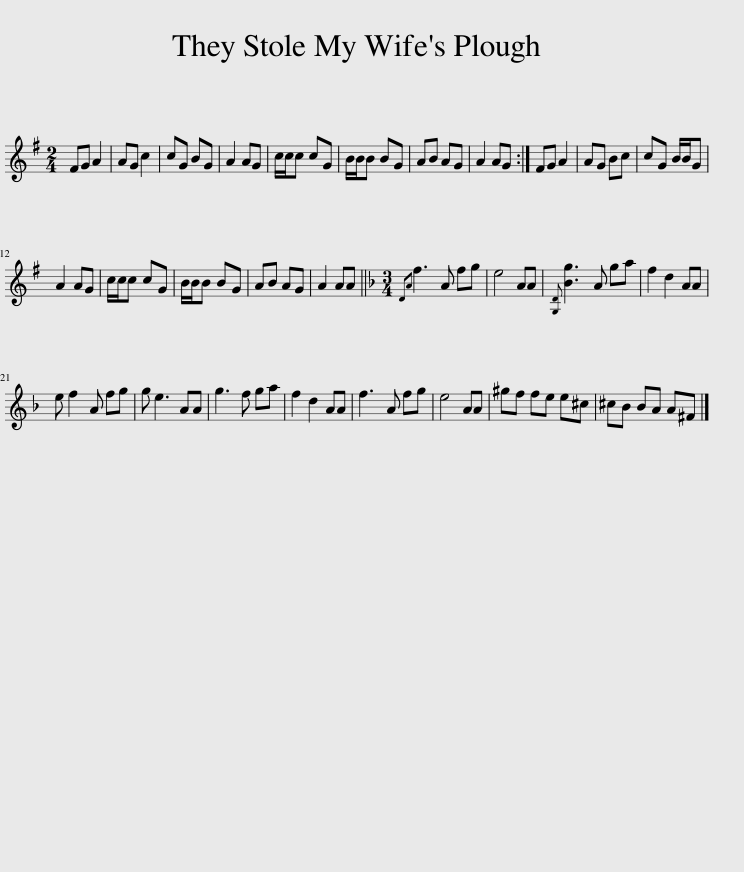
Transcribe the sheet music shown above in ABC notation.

X:1
L:1/8
M:2/4
I:linebreak $
K:G
V:1 treble
V:1
 FG A2 | AG c2 | cG BG | A2 AG | c/c/c cG | %5
 B/B/B BG | AB AG | A2 AG :| FG A2 | AG Bc | %10
 cG B/B/G |$ A2 AG | c/c/c cG | B/B/B BG | AB AG | %15
 A2 AA ||[K:F][M:3/4]{DA} f3 A fg | e4 AA |{[G,D]} [Bg]3 A ga | f2 d2 AA |$ %20
 e f2 A fg | g e3 AA | g3 f ga | f2 d2 AA | f3 A fg | %25
 e4 AA | ^gf fe e^c | ^cB BA A^F |] %28
